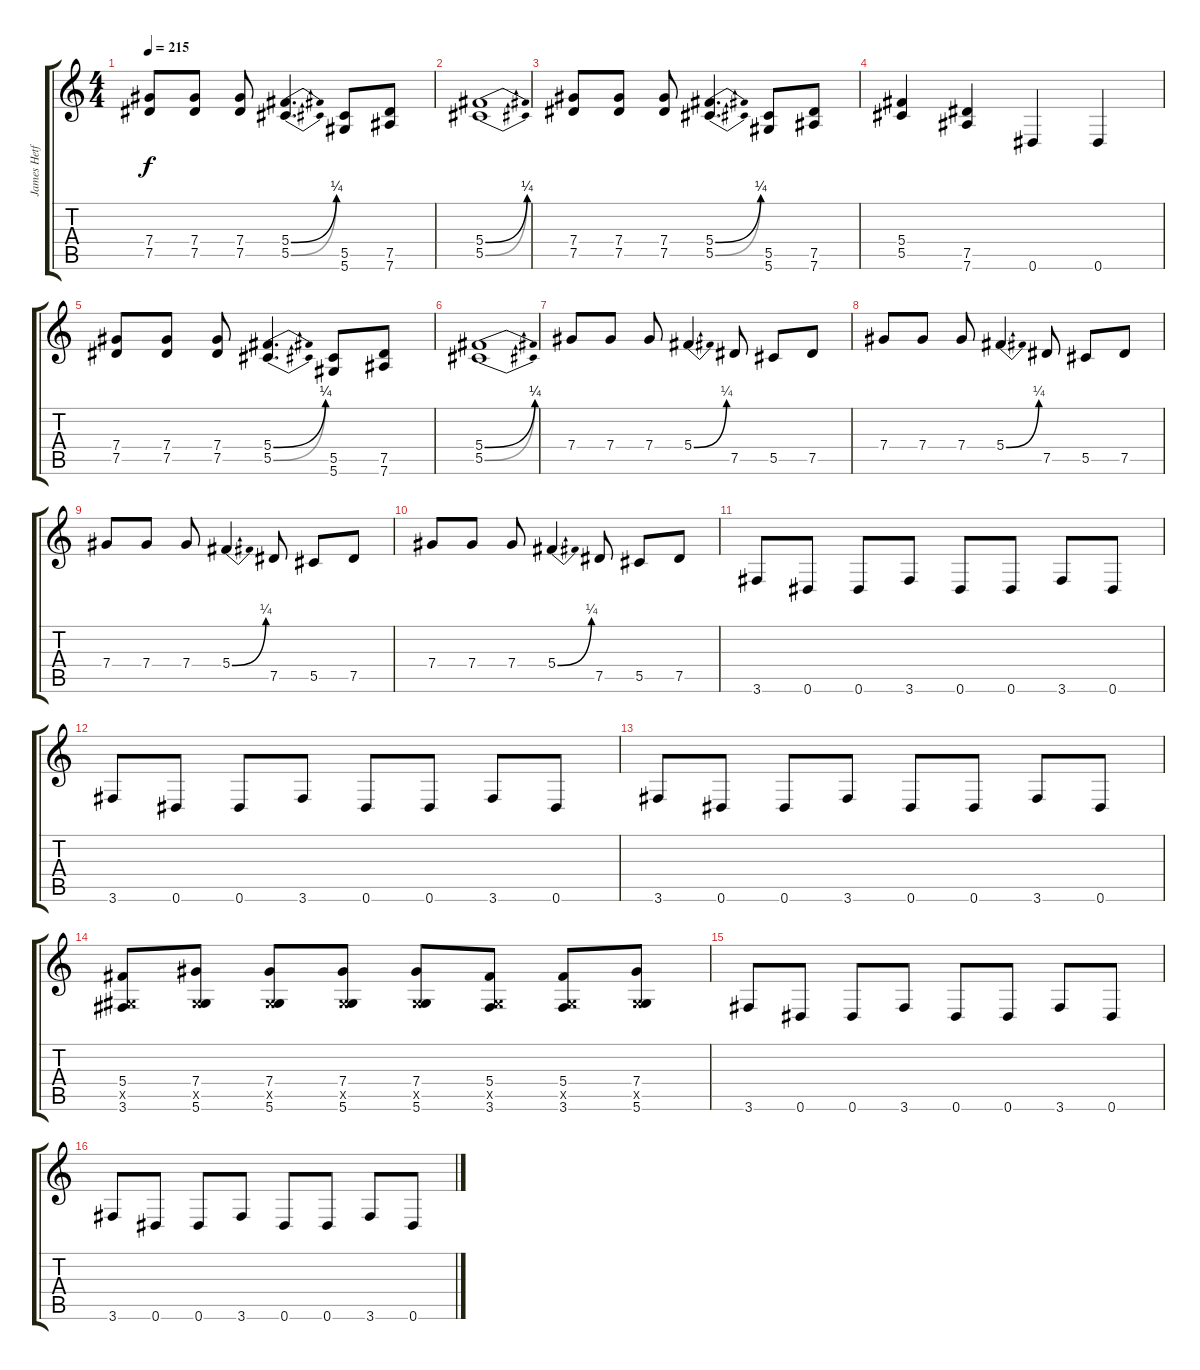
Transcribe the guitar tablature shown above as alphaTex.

\track ("James Hetfield" "James Hetf") {instrument overdrivenguitar}
\staff {score tabs}
\tuning (Eb4 Bb3 Gb3 Db3 Ab2 Eb2) {hide}
\ts (4 4)
\tempo 215
\clef g2
\ks c
(7.4 7.5).8{dy f} (7.4 7.5).8 (7.4 7.5).8 (5.4{be (bend 0 0 60 1)} 5.5{be (bend 0 0 60 1)}).4{d} (5.5 5.6).8 (7.5 7.6).8 |
(5.4{be (bend 0 0 60 1)} 5.5{be (bend 0 0 60 1)}).1 |
(7.4 7.5).8 (7.4 7.5).8 (7.4 7.5).8 (5.4{be (bend 0 0 60 1)} 5.5{be (bend 0 0 60 1)}).4{d} (5.5 5.6).8 (7.5 7.6).8 |
(5.4 5.5).4 (7.5 7.6).4 0.6.4 0.6.4 |
(7.4 7.5).8 (7.4 7.5).8 (7.4 7.5).8 (5.4{be (bend 0 0 60 1)} 5.5{be (bend 0 0 60 1)}).4{d} (5.5 5.6).8 (7.5 7.6).8 |
(5.4{be (bend 0 0 60 1)} 5.5{be (bend 0 0 60 1)}).1 |
7.4.8 7.4.8 7.4.8 5.4{be (bend 0 0 60 1)}.4 7.5.8 5.5.8 7.5.8 |
7.4.8 7.4.8 7.4.8 5.4{be (bend 0 0 60 1)}.4 7.5.8 5.5.8 7.5.8 |
7.4.8 7.4.8 7.4.8 5.4{be (bend 0 0 60 1)}.4 7.5.8 5.5.8 7.5.8 |
7.4.8 7.4.8 7.4.8 5.4{be (bend 0 0 60 1)}.4 7.5.8 5.5.8 7.5.8 |
3.6.8 0.6.8 0.6.8 3.6.8 0.6.8 0.6.8 3.6.8 0.6.8 |
3.6.8 0.6.8 0.6.8 3.6.8 0.6.8 0.6.8 3.6.8 0.6.8 |
3.6.8 0.6.8 0.6.8 3.6.8 0.6.8 0.6.8 3.6.8 0.6.8 |
(5.4 0.5{x} 3.6).8 (7.4 0.5{x} 5.6).8 (7.4 0.5{x} 5.6).8 (7.4 0.5{x} 5.6).8 (7.4 0.5{x} 5.6).8 (5.4 0.5{x} 3.6).8 (5.4 0.5{x} 3.6).8 (7.4 0.5{x} 5.6).8 |
3.6.8 0.6.8 0.6.8 3.6.8 0.6.8 0.6.8 3.6.8 0.6.8 |
3.6.8 0.6.8 0.6.8 3.6.8 0.6.8 0.6.8 3.6.8 0.6.8
